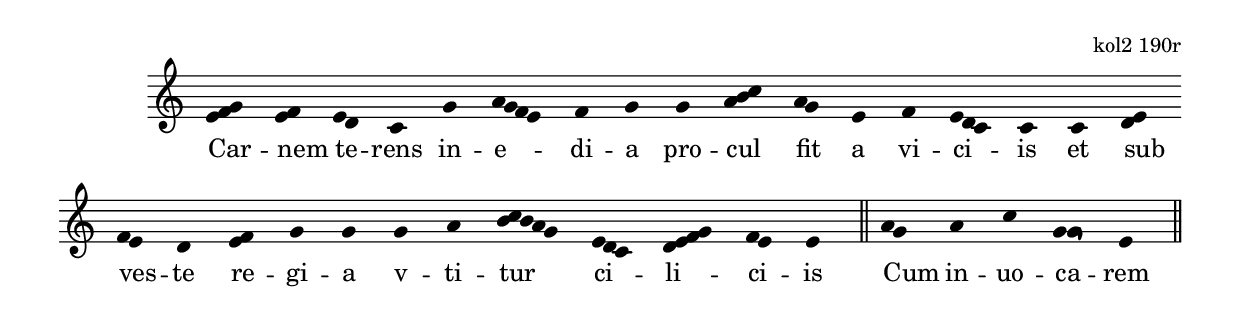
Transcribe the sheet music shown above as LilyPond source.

\version "2.19.32"

\include "../lib/synopsis.ily"

\score {
  \transpose c c' {
    \plainchant
    \melisma { e f g } \melisma { e f } \bar "" \melisma { e d } c \bar "" g \melisma { a g f e } f g \bar "" g \melisma { a b c' } \bar "" \melisma { a g } \bar "" e \bar "" f \melisma { e d c } c \bar "" c \bar "" \melisma { d e } \bar "" \melisma { f e } d \bar "" \melisma { e f } g g \bar "" g a \melisma { b c' b a g } \bar "" \melisma { e d c } \melisma { d e f g } \melisma { f e } e \bar "||" \melisma { a g } \bar "" a c' \melisma { g \strophicus g } e \bar "||"
  }
  \addlyrics {
    Car -- nem te -- rens in -- e -- di -- a pro -- cul fit a vi -- ci -- is et sub ves -- te re -- gi -- a v -- ti -- tur ci -- li -- ci -- is Cum in -- uo -- ca -- rem
  }
  \header {
    fontes = "kol2 190r"
  }
}
